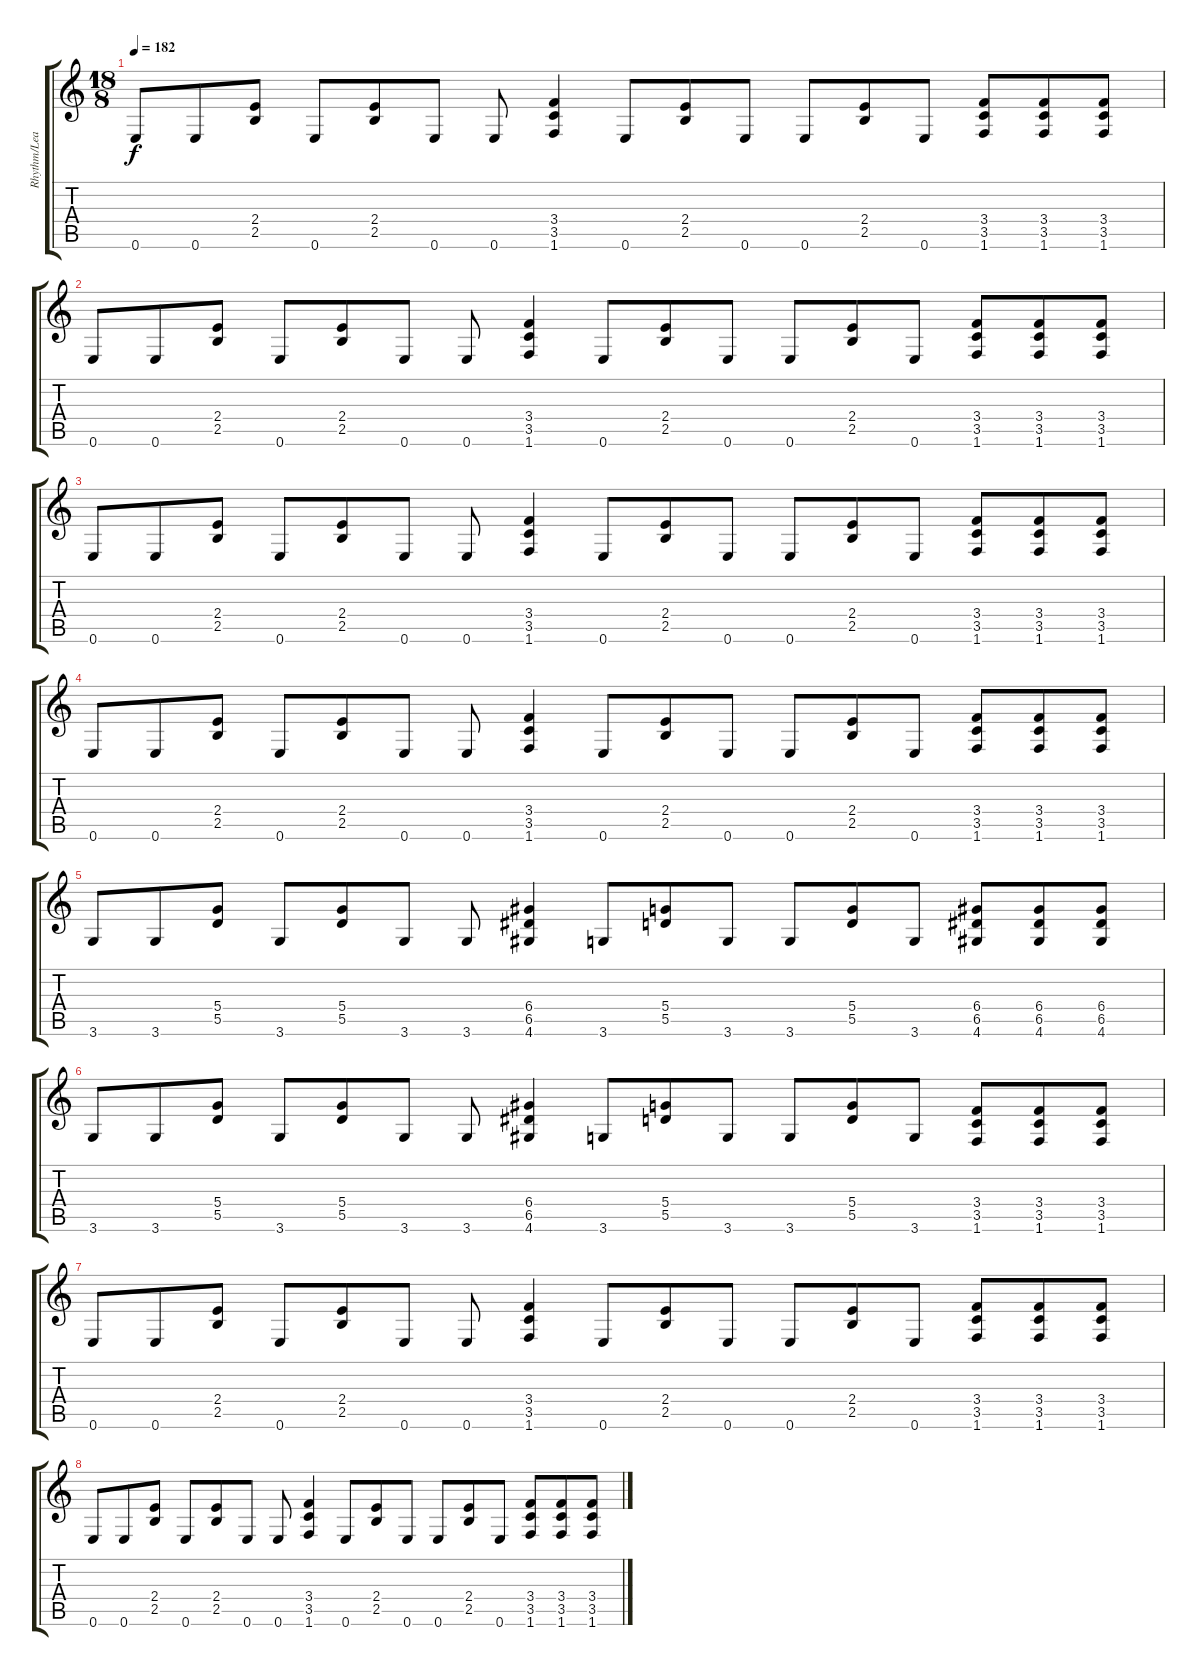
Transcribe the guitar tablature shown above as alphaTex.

\track ("Rhythm/Lead" "Rhythm/Lea") {instrument distortionguitar}
\staff {score tabs}
\tuning (E4 B3 G3 D3 A2 E2) {hide}
\ts (18 8)
\tempo 182
\clef g2
\ks c
0.6.8{dy f} 0.6.8 (2.4 2.5).8 0.6.8 (2.4 2.5).8 0.6.8 0.6.8 (3.4 3.5 1.6).4 0.6.8 (2.4 2.5).8 0.6.8 0.6.8 (2.4 2.5).8 0.6.8 (3.4 3.5 1.6).8 (3.4 3.5 1.6).8 (3.4 3.5 1.6).8 |
0.6.8 0.6.8 (2.4 2.5).8 0.6.8 (2.4 2.5).8 0.6.8 0.6.8 (3.4 3.5 1.6).4 0.6.8 (2.4 2.5).8 0.6.8 0.6.8 (2.4 2.5).8 0.6.8 (3.4 3.5 1.6).8 (3.4 3.5 1.6).8 (3.4 3.5 1.6).8 |
0.6.8 0.6.8 (2.4 2.5).8 0.6.8 (2.4 2.5).8 0.6.8 0.6.8 (3.4 3.5 1.6).4 0.6.8 (2.4 2.5).8 0.6.8 0.6.8 (2.4 2.5).8 0.6.8 (3.4 3.5 1.6).8 (3.4 3.5 1.6).8 (3.4 3.5 1.6).8 |
0.6.8 0.6.8 (2.4 2.5).8 0.6.8 (2.4 2.5).8 0.6.8 0.6.8 (3.4 3.5 1.6).4 0.6.8 (2.4 2.5).8 0.6.8 0.6.8 (2.4 2.5).8 0.6.8 (3.4 3.5 1.6).8 (3.4 3.5 1.6).8 (3.4 3.5 1.6).8 |
3.6.8 3.6.8 (5.4 5.5).8 3.6.8 (5.4 5.5).8 3.6.8 3.6.8 (6.4 6.5 4.6).4 3.6.8 (5.4 5.5).8 3.6.8 3.6.8 (5.4 5.5).8 3.6.8 (6.4 6.5 4.6).8 (6.4 6.5 4.6).8 (6.4 6.5 4.6).8 |
3.6.8 3.6.8 (5.4 5.5).8 3.6.8 (5.4 5.5).8 3.6.8 3.6.8 (6.4 6.5 4.6).4 3.6.8 (5.4 5.5).8 3.6.8 3.6.8 (5.4 5.5).8 3.6.8 (3.4 3.5 1.6).8 (3.4 3.5 1.6).8 (3.4 3.5 1.6).8 |
0.6.8 0.6.8 (2.4 2.5).8 0.6.8 (2.4 2.5).8 0.6.8 0.6.8 (3.4 3.5 1.6).4 0.6.8 (2.4 2.5).8 0.6.8 0.6.8 (2.4 2.5).8 0.6.8 (3.4 3.5 1.6).8 (3.4 3.5 1.6).8 (3.4 3.5 1.6).8 |
0.6.8 0.6.8 (2.4 2.5).8 0.6.8 (2.4 2.5).8 0.6.8 0.6.8 (3.4 3.5 1.6).4 0.6.8 (2.4 2.5).8 0.6.8 0.6.8 (2.4 2.5).8 0.6.8 (3.4 3.5 1.6).8 (3.4 3.5 1.6).8 (3.4 3.5 1.6).8
